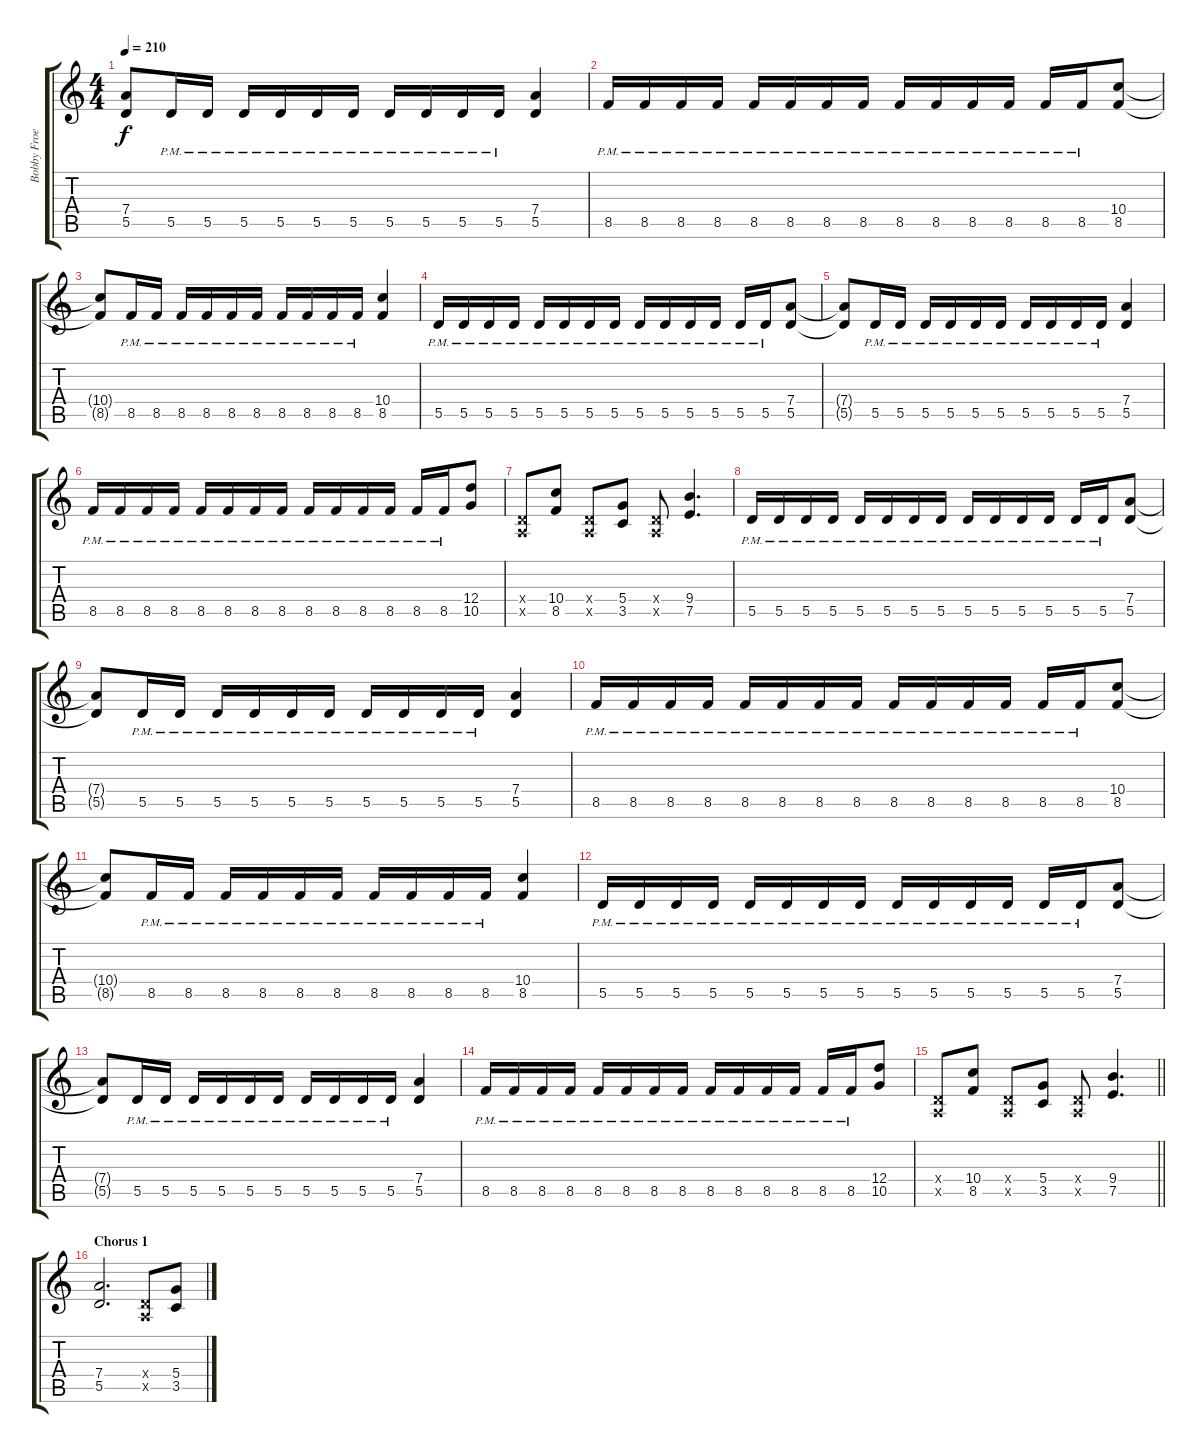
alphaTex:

\track ("Bobby Froese" "Bobby Froe") {instrument distortionguitar}
\staff {score tabs}
\tuning (E4 B3 G3 D3 A2 E2) {hide}
\ts (4 4)
\tempo 210
\clef g2
\ks c
(7.4{t} 5.5{t}).8{dy f} 5.5{pm}.16 5.5{pm}.16 5.5{pm}.16 5.5{pm}.16 5.5{pm}.16 5.5{pm}.16 5.5{pm}.16 5.5{pm}.16 5.5{pm}.16 5.5{pm}.16 (7.4 5.5).4 |
8.5{pm}.16 8.5{pm}.16 8.5{pm}.16 8.5{pm}.16 8.5{pm}.16 8.5{pm}.16 8.5{pm}.16 8.5{pm}.16 8.5{pm}.16 8.5{pm}.16 8.5{pm}.16 8.5{pm}.16 8.5{pm}.16 8.5{pm}.16 (10.4 8.5).8 |
(10.4{t} 8.5{t}).8 8.5{pm}.16 8.5{pm}.16 8.5{pm}.16 8.5{pm}.16 8.5{pm}.16 8.5{pm}.16 8.5{pm}.16 8.5{pm}.16 8.5{pm}.16 8.5{pm}.16 (10.4 8.5).4 |
5.5{pm}.16 5.5{pm}.16 5.5{pm}.16 5.5{pm}.16 5.5{pm}.16 5.5{pm}.16 5.5{pm}.16 5.5{pm}.16 5.5{pm}.16 5.5{pm}.16 5.5{pm}.16 5.5{pm}.16 5.5{pm}.16 5.5{pm}.16 (7.4 5.5).8 |
(7.4{t} 5.5{t}).8 5.5{pm}.16 5.5{pm}.16 5.5{pm}.16 5.5{pm}.16 5.5{pm}.16 5.5{pm}.16 5.5{pm}.16 5.5{pm}.16 5.5{pm}.16 5.5{pm}.16 (7.4 5.5).4 |
8.5{pm}.16 8.5{pm}.16 8.5{pm}.16 8.5{pm}.16 8.5{pm}.16 8.5{pm}.16 8.5{pm}.16 8.5{pm}.16 8.5{pm}.16 8.5{pm}.16 8.5{pm}.16 8.5{pm}.16 8.5{pm}.16 8.5{pm}.16 (12.4 10.5).8 |
(0.4{x} 0.5{x}).8 (10.4 8.5).8 (0.4{x} 0.5{x}).8 (5.4 3.5).8 (0.4{x} 0.5{x}).8 (9.4 7.5).4{d} |
5.5{pm}.16 5.5{pm}.16 5.5{pm}.16 5.5{pm}.16 5.5{pm}.16 5.5{pm}.16 5.5{pm}.16 5.5{pm}.16 5.5{pm}.16 5.5{pm}.16 5.5{pm}.16 5.5{pm}.16 5.5{pm}.16 5.5{pm}.16 (7.4 5.5).8 |
(7.4{t} 5.5{t}).8 5.5{pm}.16 5.5{pm}.16 5.5{pm}.16 5.5{pm}.16 5.5{pm}.16 5.5{pm}.16 5.5{pm}.16 5.5{pm}.16 5.5{pm}.16 5.5{pm}.16 (7.4 5.5).4 |
8.5{pm}.16 8.5{pm}.16 8.5{pm}.16 8.5{pm}.16 8.5{pm}.16 8.5{pm}.16 8.5{pm}.16 8.5{pm}.16 8.5{pm}.16 8.5{pm}.16 8.5{pm}.16 8.5{pm}.16 8.5{pm}.16 8.5{pm}.16 (10.4 8.5).8 |
(10.4{t} 8.5{t}).8 8.5{pm}.16 8.5{pm}.16 8.5{pm}.16 8.5{pm}.16 8.5{pm}.16 8.5{pm}.16 8.5{pm}.16 8.5{pm}.16 8.5{pm}.16 8.5{pm}.16 (10.4 8.5).4 |
5.5{pm}.16 5.5{pm}.16 5.5{pm}.16 5.5{pm}.16 5.5{pm}.16 5.5{pm}.16 5.5{pm}.16 5.5{pm}.16 5.5{pm}.16 5.5{pm}.16 5.5{pm}.16 5.5{pm}.16 5.5{pm}.16 5.5{pm}.16 (7.4 5.5).8 |
(7.4{t} 5.5{t}).8 5.5{pm}.16 5.5{pm}.16 5.5{pm}.16 5.5{pm}.16 5.5{pm}.16 5.5{pm}.16 5.5{pm}.16 5.5{pm}.16 5.5{pm}.16 5.5{pm}.16 (7.4 5.5).4 |
8.5{pm}.16 8.5{pm}.16 8.5{pm}.16 8.5{pm}.16 8.5{pm}.16 8.5{pm}.16 8.5{pm}.16 8.5{pm}.16 8.5{pm}.16 8.5{pm}.16 8.5{pm}.16 8.5{pm}.16 8.5{pm}.16 8.5{pm}.16 (12.4 10.5).8 |
\barLineRight lightlight
(0.4{x} 0.5{x}).8 (10.4 8.5).8 (0.4{x} 0.5{x}).8 (5.4 3.5).8 (0.4{x} 0.5{x}).8 (9.4 7.5).4{d} |
\section ("" "Chorus 1")
(7.4 5.5).2{d} (0.4{x} 0.5{x}).8 (5.4 3.5).8
